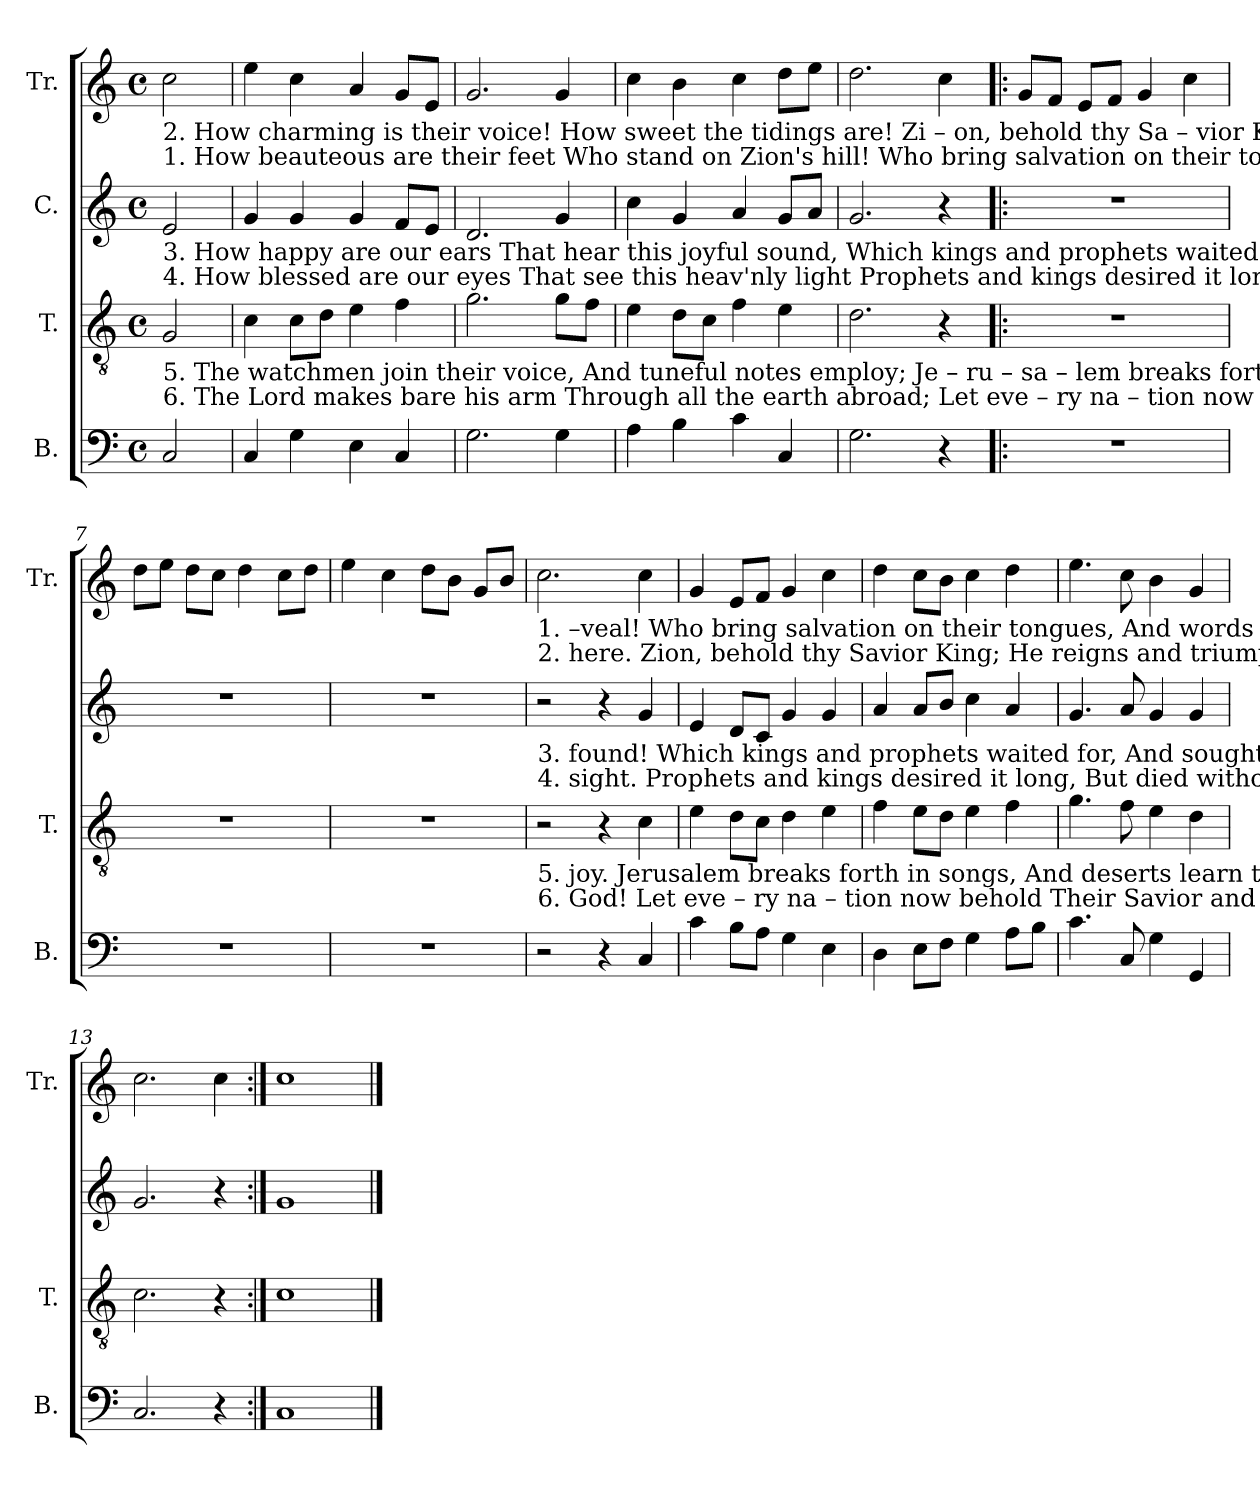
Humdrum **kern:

**kern	**kern	**kern	**kern
*part4	*part3	*part2	*part1
*staff4	*staff3	*staff2	*staff1
*I"B.	*I"T.	*I"C.	*I"Tr.
*I'B.	*I'T.	*	*I'Tr.
*clefF4	*clefGv2	*clefG2	*clefG2
*k[]	*k[]	*k[]	*k[]
*M4/4	*M4/4	*M4/4	*M4/4
*met(c)	*met(c)	*met(c)	*met(c)
*MM150	*MM150	*MM150	*MM150
=1	=1	=1	=1
!	!	!	!LO:TX:b:t=2. How charming  is   their voice!  How  sweet the tidings are!    Zi    –   on,   behold  thy Sa – vior King;  He reigns and triumphs
!	!	!	!LO:TX:b:t=1. How beauteous are their feet    Who  stand on  Zion's  hill!     Who bring salvation on their tongues,   And words of peace re –
!	!	!LO:TX:b:t=3. How  happy  are  our   ears      That hear this joyful sound,   Which kings and prophets waited for,    And sought, but never	!
!	!	!LO:TX:b:t=4. How  blessed  are our  eyes      That  see this heav'nly light   Prophets  and  kings  desired  it  long,     But    died without the	!
!	!LO:TX:b:t=5. The watchmen join their voice,  And tuneful notes employ;   Je – ru – sa – lem breaks forth in songs,  And  deserts  learn the	!	!
!	!LO:TX:b:t=6. The Lord makes bare  his arm  Through all the earth abroad;  Let     eve – ry   na – tion  now   behold  Their Savior  and their	!	!
2C/	2G/	2e/	2cc\
=2	=2	=2	=2
4C/	4c\	4g/	4ee\
4G\	8c\L	4g/	4cc\
.	8d\J	.	.
4E\	4e\	4g/	4a/
4C/	4f\	8f/L	8g/L
.	.	8e/J	8e/J
=3	=3	=3	=3
2.G\	2.g\	2.d/	2.g/
4G\	8g\L	4g/	4g/
.	8f\J	.	.
=4	=4	=4	=4
4A\	4e\	4cc\	4cc\
4B\	8d\L	4g/	4b\
.	8c\J	.	.
4c\	4f\	4a/	4cc\
4C/	4e\	8g/L	8dd\L
.	.	8a/J	8ee\J
=5	=5	=5	=5
2.G\	2.d\	2.g/	2.dd\
4r	4r	4r	4cc\
=6!|:	=6!|:	=6!|:	=6!|:
1r	1r	1r	8g/L
.	.	.	8f/J
.	.	.	8e/L
.	.	.	8f/J
.	.	.	4g/
.	.	.	4cc\
=7	=7	=7	=7
1r	1r	1r	8dd\L
.	.	.	8ee\J
.	.	.	8dd\L
.	.	.	8cc\J
.	.	.	4dd\
.	.	.	8cc\L
.	.	.	8dd\J
=8	=8	=8	=8
1r	1r	1r	4ee\
.	.	.	4cc\
.	.	.	8dd\L
.	.	.	8b\J
.	.	.	8g/L
.	.	.	8b/J
!!LO:LB:g=z
=9	=9	=9	=9
!	!	!	!LO:TX:b:t=1. –veal! Who bring salvation on their tongues, And words of peace reveal! Who
!	!	!	!LO:TX:b:t=2. here.   Zion,   behold   thy   Savior   King;       He reigns and triumphs here.   Zi–
!	!	!LO:TX:b:t=3. found! Which kings and prophets waited for,  And sought, but never found! Which	!
!	!	!LO:TX:b:t=4. sight.       Prophets and kings desired it long,     But  died  without  the  sight.   Pro–	!
!	!LO:TX:b:t=5. joy.       Jerusalem  breaks  forth  in  songs,       And    deserts   learn  the  joy.   Jer–	!	!
!	!LO:TX:b:t=6. God!    Let   eve – ry   na – tion  now behold    Their  Savior    and their God!  Let	!	!
2r	2r	2r	2.cc\
4r	4r	4r	.
4C/	4c\	4g/	4cc\
=10	=10	=10	=10
4c\	4e\	4e/	4g/
8B\L	8d\L	8d/L	8e/L
8A\J	8c\J	8c/J	8f/J
4G\	4d\	4g/	4g/
4E\	4e\	4g/	4cc\
=11	=11	=11	=11
4D\	4f\	4a/	4dd\
8E\L	8e\L	8a/L	8cc\L
8F\J	8d\J	8b/J	8b\J
4G\	4e\	4cc\	4cc\
8A\L	4f\	4a/	4dd\
8B\J	.	.	.
=12	=12	=12	=12
4.c\	4.g\	4.g/	4.ee\
8C/	8f\	8a/	8cc\
4G\	4e\	4g/	4b\
4GG/	4d\	4g/	4g/
=13	=13	=13	=13
2.C/	2.c\	2.g/	2.cc\
4r	4r	4r	4cc\
=14:|!	=14:|!	=14:|!	=14:|!
1C	1c	1g	1cc
==	==	==	==
*-	*-	*-	*-
